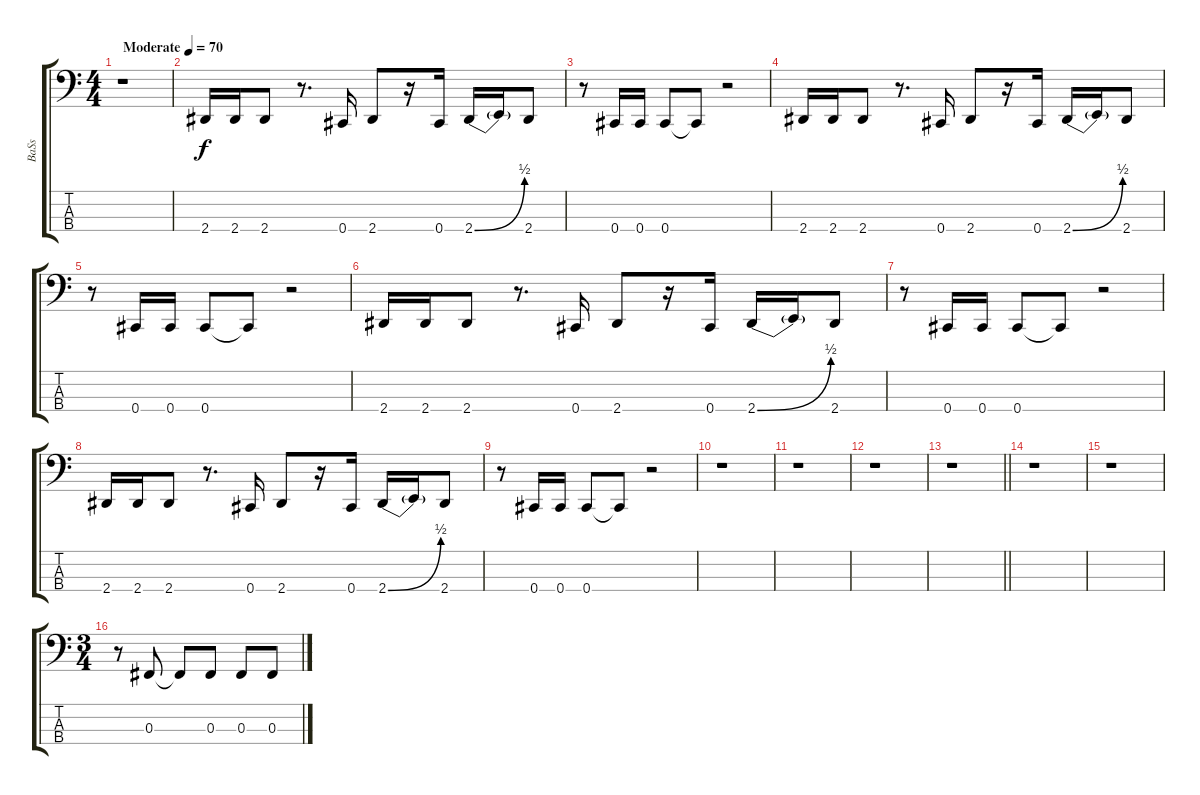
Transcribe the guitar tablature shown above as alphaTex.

\track ("BaSs" "BaSs") {instrument electricbasspick}
\staff {score tabs}
\tuning (E2 B1 Gb1 Db1) {hide}
\ts (4 4)
\tempo (70 "Moderate")
\clef f4
\ks c
r.1{dy f instrument electricbasspick} |
2.4.16 2.4.16 2.4.8 r.8{d} 0.4.16 2.4.8 r.16 0.4.16 2.4{be (bend 0 0 60 2)}.16 2.4{t}.16 2.4.8 |
r.8 0.4.16 0.4.16 0.4.8 0.4{t}.8 r.2 |
2.4.16 2.4.16 2.4.8 r.8{d} 0.4.16 2.4.8 r.16 0.4.16 2.4{be (bend 0 0 60 2)}.16 2.4{t}.16 2.4.8 |
r.8 0.4.16 0.4.16 0.4.8 0.4{t}.8 r.2 |
2.4.16 2.4.16 2.4.8 r.8{d} 0.4.16 2.4.8 r.16 0.4.16 2.4{be (bend 0 0 60 2)}.16 2.4{t}.16 2.4.8 |
r.8 0.4.16 0.4.16 0.4.8 0.4{t}.8 r.2 |
2.4.16 2.4.16 2.4.8 r.8{d} 0.4.16 2.4.8 r.16 0.4.16 2.4{be (bend 0 0 60 2)}.16 2.4{t}.16 2.4.8 |
r.8 0.4.16 0.4.16 0.4.8 0.4{t}.8 r.2 |
r.1 |
r.1 |
r.1 |
\barLineRight lightlight
r.1 |
r.1 |
r.1 |
\ts (3 4)
r.8 0.3.8 0.3{t}.8 0.3.8 0.3.8 0.3.8
